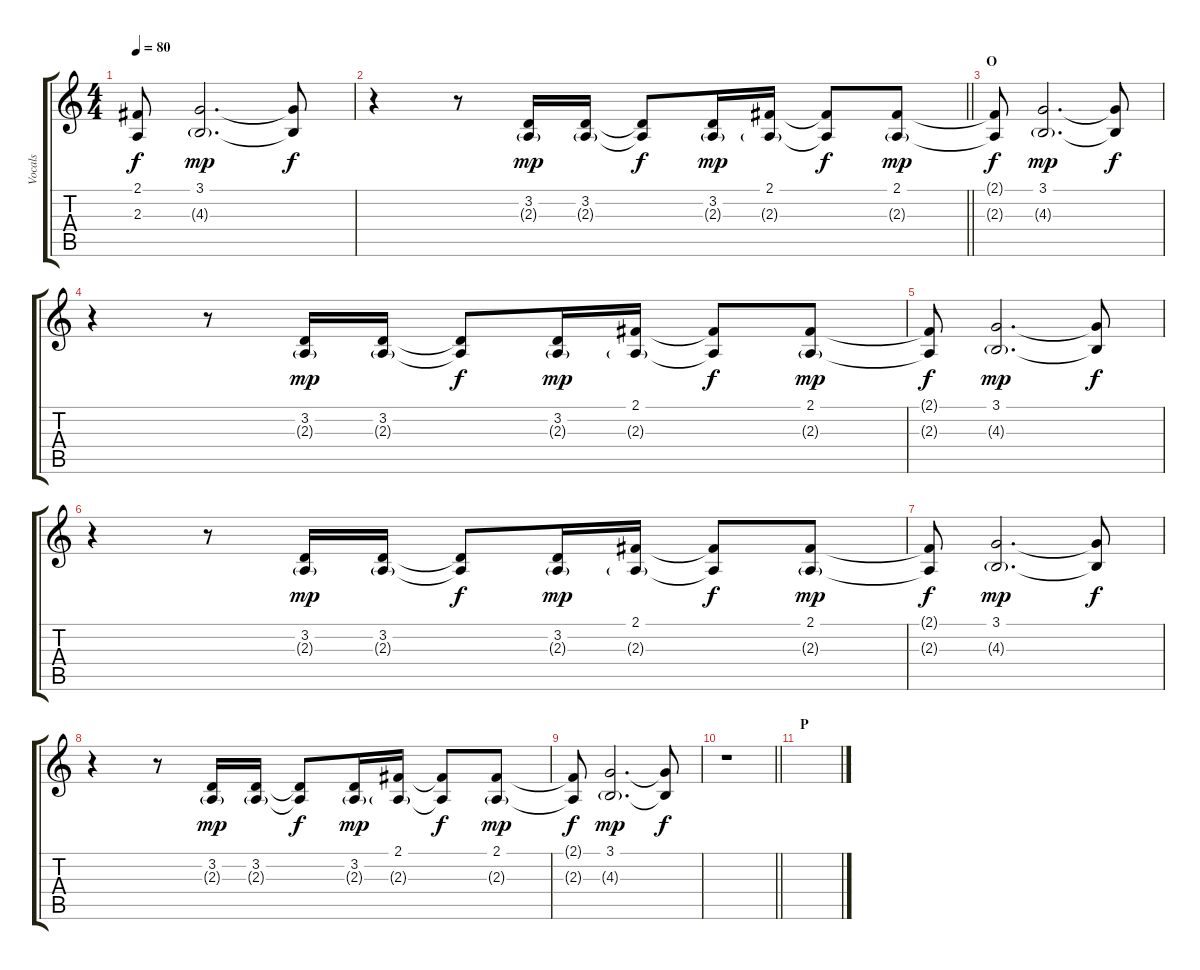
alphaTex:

\track ("Vocals" "Vocals") {instrument altosax}
\staff {score tabs}
\tuning (E4 B3 G3 D3 A2 E2) {hide}
\ts (4 4)
\tempo 80
\clef g2
\ks c
(2.1{t} 2.3{t}).8{dy f} (3.1 4.3{g}).2{d dy mp} (3.1{t} 4.3{t}).8{dy f} |
\barLineRight lightlight
r.4 r.8 (3.2 2.3{g}).16{dy mp} (3.2 2.3{g}).16 (3.2{t} 2.3{t}).8{dy f} (3.2 2.3{g}).16{dy mp} (2.1 2.3{g}).16 (2.1{t} 2.3{t}).8{dy f} (2.1 2.3{g}).8{dy mp} |
\section ("" "O")
(2.1{t} 2.3{t}).8{dy f} (3.1 4.3{g}).2{d dy mp} (3.1{t} 4.3{t}).8{dy f} |
r.4 r.8 (3.2 2.3{g}).16{dy mp} (3.2 2.3{g}).16 (3.2{t} 2.3{t}).8{dy f} (3.2 2.3{g}).16{dy mp} (2.1 2.3{g}).16 (2.1{t} 2.3{t}).8{dy f} (2.1 2.3{g}).8{dy mp} |
(2.1{t} 2.3{t}).8{dy f} (3.1 4.3{g}).2{d dy mp} (3.1{t} 4.3{t}).8{dy f} |
r.4 r.8 (3.2 2.3{g}).16{dy mp} (3.2 2.3{g}).16 (3.2{t} 2.3{t}).8{dy f} (3.2 2.3{g}).16{dy mp} (2.1 2.3{g}).16 (2.1{t} 2.3{t}).8{dy f} (2.1 2.3{g}).8{dy mp} |
(2.1{t} 2.3{t}).8{dy f} (3.1 4.3{g}).2{d dy mp} (3.1{t} 4.3{t}).8{dy f} |
r.4 r.8 (3.2 2.3{g}).16{dy mp} (3.2 2.3{g}).16 (3.2{t} 2.3{t}).8{dy f} (3.2 2.3{g}).16{dy mp} (2.1 2.3{g}).16 (2.1{t} 2.3{t}).8{dy f} (2.1 2.3{g}).8{dy mp} |
(2.1{t} 2.3{t}).8{dy f} (3.1 4.3{g}).2{d dy mp} (3.1{t} 4.3{t}).8{dy f} |
\barLineRight lightlight
r.1 |
\section ("" "P")
